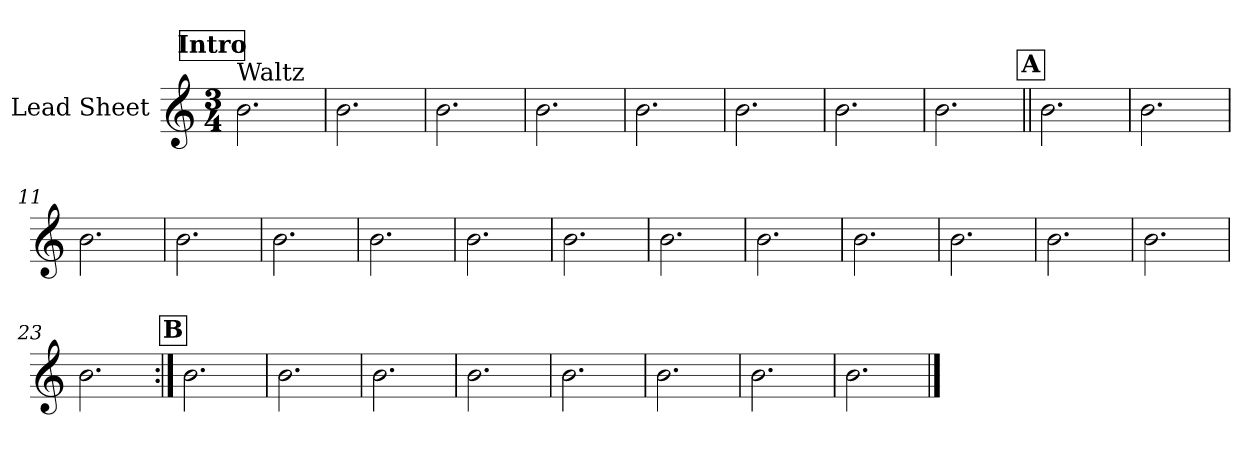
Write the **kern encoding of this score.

**kern
*part1
*staff1
*I"Lead Sheet
*clefG2
*k[]
*M3/4
!!LO:REH:place=s1:a:fs=14:t=Intro
=1
!LO:TX:a:t=Waltz
2.b\
=2
2.b\
=3
2.b\
=4
2.b\
!!LO:LB:g=z
=5
2.b\
=6
2.b\
=7
2.b\
=8
2.b\
!!LO:LB:g=z
!!LO:REH:place=s1:a:fs=14:t=A
=9||
2.b\
=10
2.b\
=11
2.b\
!!LO:LB:g=z
=12
2.b\
=13
2.b\
=14
2.b\
=15
2.b\
!!LO:LB:g=z
=16
2.b\
=17
2.b\
=18
2.b\
=19
2.b\
!!LO:LB:g=z
=20
2.b\
=21
2.b\
=22
2.b\
=23
2.b\
!!LO:LB:g=z
!!LO:REH:place=s1:a:fs=14:t=B
=24:|!
2.b\
=25
2.b\
=26
2.b\
=27
2.b\
!!LO:LB:g=z
=28
2.b\
=29
2.b\
=30
2.b\
=31
2.b\
==
*-
